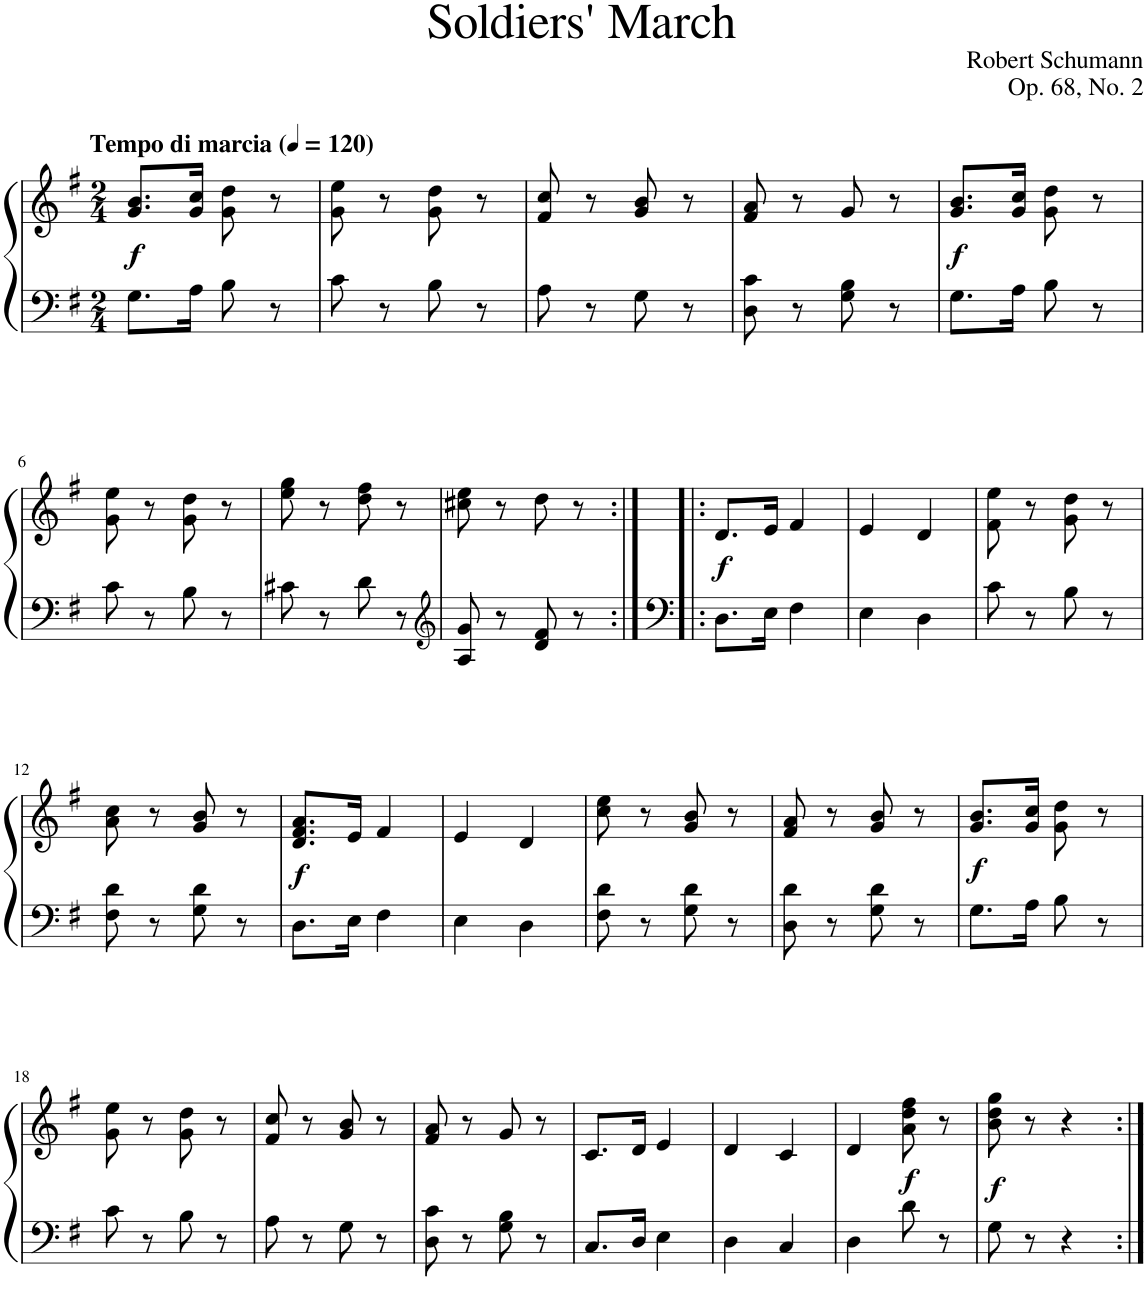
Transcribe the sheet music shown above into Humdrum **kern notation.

**kern	**kern	**dynam
*part1	*part1	*part1
*staff2	*staff1	*staff1/2
*I"Piano	*	*
*I'Pno.	*	*
*clefF4	*clefG2	*
*k[f#]	*k[f#]	*
*M2/4	*M2/4	*
*MM120	*MM120	*
=1	=1	=1
!	!LO:TX:a:B:t=Tempo di marcia	!
!	!	!LO:DY:b
8.G\L	8.g/ 8.b/L	f
16A\Jk	16g/ 16cc/Jk	.
8B\	8g\ 8dd\	.
8r	8r	.
=2	=2	=2
8c\	8g\ 8ee\	.
8r	8r	.
8B\	8g\ 8dd\	.
8r	8r	.
=3	=3	=3
8A\	8f#/ 8cc/	.
8r	8r	.
8G\	8g/ 8b/	.
8r	8r	.
=4	=4	=4
8D\ 8c\	8f#/ 8a/	.
8r	8r	.
8G\ 8B\	8g/	.
8r	8r	.
=5	=5	=5
!	!	!LO:DY:b
8.G\L	8.g/ 8.b/L	f
16A\Jk	16g/ 16cc/Jk	.
8B\	8g\ 8dd\	.
8r	8r	.
!!LO:LB:g=z
=6	=6	=6
8c\	8g\ 8ee\	.
8r	8r	.
8B\	8g\ 8dd\	.
8r	8r	.
=7	=7	=7
8c#X\	8ee\ 8gg\	.
8r	8r	.
8d\	8dd\ 8ff#\	.
8r	8r	.
=8	=8	=8
*clefG2	*	*
8A/ 8g/	8cc#X\ 8ee\	.
8r	8r	.
8d/ 8f#/	8dd\	.
8r	8r	.
=9:|!|:	=9:|!|:	=9:|!|:
!	!	!LO:DY:b
8.D\L	8.d/L	f
16E\Jk	16e/Jk	.
4F#\	4f#/	.
=10	=10	=10
4E\	4e/	.
4D\	4d/	.
=11	=11	=11
8c\	8f#\ 8ee\	.
8r	8r	.
8B\	8g\ 8dd\	.
8r	8r	.
!!LO:LB:g=z
=12	=12	=12
8F#\ 8d\	8a\ 8cc\	.
8r	8r	.
8G\ 8d\	8g/ 8b/	.
8r	8r	.
=13	=13	=13
!	!	!LO:DY:b
8.D\L	8.d/ 8.f#/ 8.a/L	f
16E\Jk	16e/Jk	.
4F#\	4f#/	.
=14	=14	=14
4E\	4e/	.
4D\	4d/	.
=15	=15	=15
8F#\ 8d\	8cc\ 8ee\	.
8r	8r	.
8G\ 8d\	8g/ 8b/	.
8r	8r	.
=16	=16	=16
8D\ 8d\	8f#/ 8a/	.
8r	8r	.
8G\ 8d\	8g/ 8b/	.
8r	8r	.
=17	=17	=17
!	!	!LO:DY:b
8.G\L	8.g/ 8.b/L	f
16A\Jk	16g/ 16cc/Jk	.
8B\	8g\ 8dd\	.
8r	8r	.
!!LO:LB:g=z
=18	=18	=18
8c\	8g\ 8ee\	.
8r	8r	.
8B\	8g\ 8dd\	.
8r	8r	.
=19	=19	=19
8A\	8f#/ 8cc/	.
8r	8r	.
8G\	8g/ 8b/	.
8r	8r	.
=20	=20	=20
8D\ 8c\	8f#/ 8a/	.
8r	8r	.
8G\ 8B\	8g/	.
8r	8r	.
=21	=21	=21
8.C/L	8.c/L	.
16D/Jk	16d/Jk	.
4E\	4e/	.
=22	=22	=22
4D\	4d/	.
4C/	4c/	.
=23	=23	=23
4D\	4d/	.
!	!	!LO:DY:b
8d\	8a\ 8dd\ 8ff#\	f
8r	8r	.
=24	=24	=24
!	!	!LO:DY:b
8G\	8b\ 8dd\ 8gg\	f
8r	8r	.
4r	4r	.
=:|!	=:|!	=:|!
*-	*-	*-
